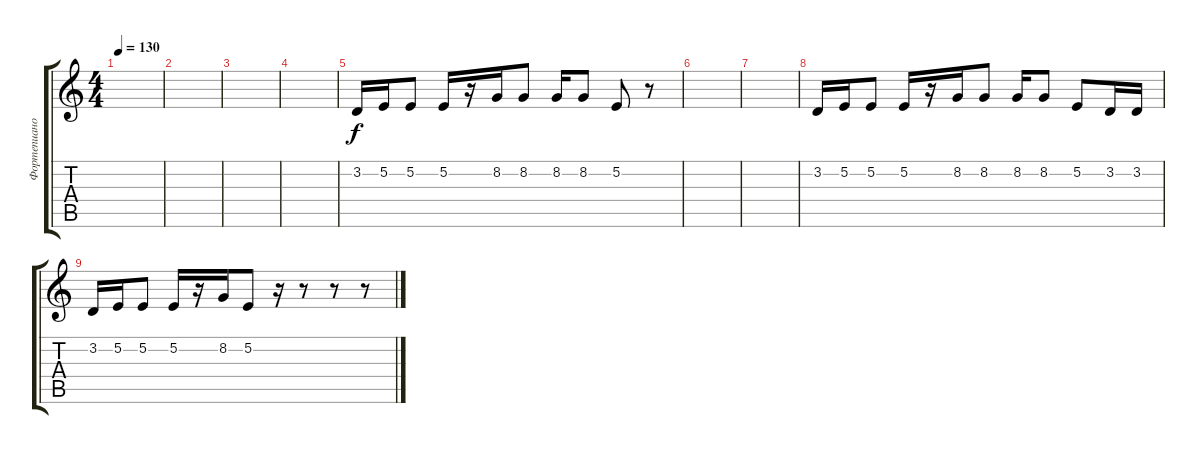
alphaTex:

\track ("Фортепиано 1" "Фортепиано") {instrument electricgrandpiano}
\staff {score tabs}
\tuning (E4 B3 G3 D3 A2 E2) {hide}
\ts (4 4)
\tempo 130
\clef g2
\ks c
|
|
|
|
3.2.16 5.2.16 5.2.8 5.2.16 r.16 8.2.16 8.2.8 8.2.16 8.2.8 5.2.8 r.8 |
|
|
3.2.16 5.2.16 5.2.8 5.2.16 r.16 8.2.16 8.2.8 8.2.16 8.2.8 5.2.8 3.2.16 3.2.16 |
3.2.16 5.2.16 5.2.8 5.2.16 r.16 8.2.16 5.2.8 r.16 r.8 r.8 r.8
